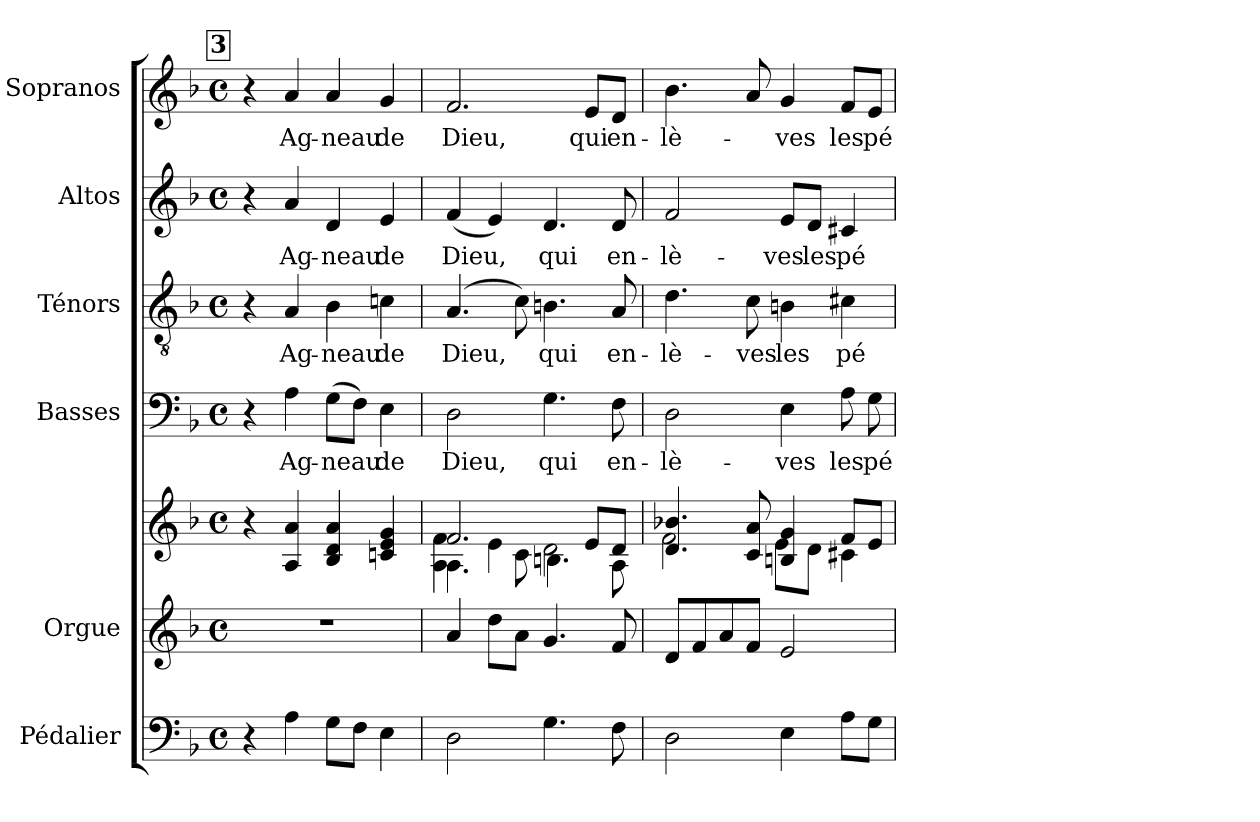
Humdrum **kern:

**kern	**kern	**kern	**kern	**text	**kern	**text	**kern	**text	**kern	**text
*part6	*part5	*part5	*part4	*part4	*part3	*part3	*part2	*part2	*part1	*part1
*staff7	*staff6	*staff5	*staff4	*staff4	*staff3	*staff3	*staff2	*staff2	*staff1	*staff1
*I"Pédalier	*I"Orgue	*	*I"Basses	*	*I"Ténors	*	*I"Altos	*	*I"Sopranos	*
*	*I'Org.	*	*I'B.	*	*I'T.	*	*I'A.	*	*I'S.	*
*clefF4	*clefG2	*clefG2	*clefF4	*	*clefGv2	*	*clefG2	*	*clefG2	*
*	*	*	*	*	*ITrd7c12	*	*	*	*	*
*k[b-]	*k[b-]	*k[b-]	*k[b-]	*	*k[b-]	*	*k[b-]	*	*k[b-]	*
*d:	*d:	*d:	*d:	*	*d:	*	*d:	*	*d:	*
*M4/4	*M4/4	*M4/4	*M4/4	*	*M4/4	*	*M4/4	*	*M4/4	*
*met(c)	*met(c)	*met(c)	*met(c)	*	*met(c)	*	*met(c)	*	*met(c)	*
!!LO:REH:place=s1:color=#000000:enc=box:fs=15.2539:t=3
=16	=16	=16	=16	=16	=16	=16	=16	=16	=16	=16
4r	1r	4r	4r	.	4r	.	4r	.	4r	.
!	!	!	!	!LO:LY:b:color=#000000	!	!	!	!	!	!
!	!	!	!	!	!	!LO:LY:b:color=#000000	!	!	!	!
!	!	!	!	!	!	!	!	!LO:LY:b:color=#000000	!	!
!	!	!	!	!	!	!	!	!	!	!LO:LY:b:color=#000000
4Ai\	.	4Ai/ 4ai	4Ai\	Ag-	4AAi/	Ag-	4ai/	Ag-	4ai/	Ag-
!	!	!	!	!LO:LY:b:color=#000000	!	!	!	!	!	!
!	!	!	!	!	!	!LO:LY:b:color=#000000	!	!	!	!
!	!	!	!	!	!	!	!	!LO:LY:b:color=#000000	!	!
!	!	!	!	!	!	!	!	!	!	!LO:LY:b:color=#000000
8Gi\L	.	4B-i/ 4di 4ai	(8Gi\L	-neau	4BB-i\	-neau	4di/	-neau	4ai/	-neau
8Fi\J	.	.	8Fi\J)	.	.	.	.	.	.	.
!	!	!	!	!LO:LY:b:color=#000000	!	!	!	!	!	!
!	!	!	!	!	!	!LO:LY:b:color=#000000	!	!	!	!
!	!	!	!	!	!	!	!	!LO:LY:b:color=#000000	!	!
!	!	!	!	!	!	!	!	!	!	!LO:LY:b:color=#000000
4Ei\	.	4cni/ 4ei 4gi	4Ei\	de	4Cni\	de	4ei/	de	4gi/	de
=17	=17	=17	=17	=17	=17	=17	=17	=17	=17	=17
*	*	*^	*	*	*	*	*	*	*	*
*	*	*	*^	*	*	*	*	*	*	*	*
!	!	!	!	!	!	!LO:LY:b:color=#000000	!	!	!	!	!	!
!	!	!	!	!	!	!	!	!LO:LY:b:color=#000000	!	!	!	!
!	!	!	!	!	!	!	!	!	!	!LO:LY:b:color=#000000	!	!
!	!	!	!	!	!	!	!	!	!	!	!	!LO:LY:b:color=#000000
2Di\	4ai/	2.fi/	4Ai\ 4fi	4.Ai\	2Di\	Dieu,	(4.AAi/	Dieu,	(4fi/	Dieu,	2.fi/	Dieu,
.	8ddi\L	.	4ei\	.	.	.	.	.	4ei/)	.	.	.
.	8ai\J	.	.	8ci\	.	.	8Ci\)	.	.	.	.	.
!	!	!	!	!	!	!LO:LY:b:color=#000000	!	!	!	!	!	!
!	!	!	!	!	!	!	!	!LO:LY:b:color=#000000	!	!	!	!
!	!	!	!	!	!	!	!	!	!	!LO:LY:b:color=#000000	!	!
4.Gi\	4.gi/	.	2di\	4.Bni\	4.Gi\	qui	4.BBni\	qui	4.di/	qui	.	.
!	!	!	!	!	!	!	!	!	!	!	!	!LO:LY:b:color=#000000
.	.	8ei/L	.	.	.	.	.	.	.	.	8ei/L	qui
!	!	!	!	!	!	!LO:LY:b:color=#000000	!	!	!	!	!	!
!	!	!	!	!	!	!	!	!LO:LY:b:color=#000000	!	!	!	!
!	!	!	!	!	!	!	!	!	!	!LO:LY:b:color=#000000	!	!
!	!	!	!	!	!	!	!	!	!	!	!	!LO:LY:b:color=#000000
8Fi\	8fi/	8di/J	.	8Ai\	8Fi\	en-	8AAi/	en-	8di/	en-	8di/J	en-
*	*	*	*v	*v	*	*	*	*	*	*	*	*
!!LO:LB:g=z
=18	=18	=18	=18	=18	=18	=18	=18	=18	=18	=18	=18
*	*	*	*^	*	*	*	*	*	*	*	*
!	!	!	!	!	!	!LO:LY:b:color=#000000	!	!	!	!	!	!
*	*	*	*v	*v	*	*	*	*	*	*	*	*
*	*	*	*^	*	*	*	*	*	*	*	*
!	!	!	!	!	!	!	!	!LO:LY:b:color=#000000	!	!	!	!
*	*	*	*v	*v	*	*	*	*	*	*	*	*
*	*	*	*^	*	*	*	*	*	*	*	*
!	!	!	!	!	!	!	!	!	!	!LO:LY:b:color=#000000	!	!
*	*	*	*v	*v	*	*	*	*	*	*	*	*
*	*	*	*^	*	*	*	*	*	*	*	*
!	!	!	!	!	!	!	!	!	!	!	!	!LO:LY:b:color=#000000
*	*	*	*v	*v	*	*	*	*	*	*	*	*
2Di\	8di/L	4.di/ 4.b-Xi	2fi\	2Di\	-lè-	4.Di\	-lè-	2fi/	-lè-	4.b-i\	-lè-
.	8fi/	.	.	.	.	.	.	.	.	.	.
.	8ai/	.	.	.	.	.	.	.	.	.	.
!	!	!	!	!	!	!	!LO:LY:b:color=#000000	!	!	!	!
.	8fi/J	8ci/ 8ai	.	.	.	8Ci\	-ves	.	.	8ai/	.
!	!	!	!	!	!LO:LY:b:color=#000000	!	!	!	!	!	!
!	!	!	!	!	!	!	!LO:LY:b:color=#000000	!	!	!	!
!	!	!	!	!	!	!	!	!	!LO:LY:b:color=#000000	!	!
!	!	!	!	!	!	!	!	!	!	!	!LO:LY:b:color=#000000
4Ei\	2ei/	4Bni/ 4gi	8ei\L	4Ei\	-ves	4BBni\	les	8ei/L	-ves	4gi/	-ves
!	!	!	!	!	!	!	!	!	!LO:LY:b:color=#000000	!	!
.	.	.	8di\J	.	.	.	.	8di/J	les	.	.
!	!	!	!	!	!LO:LY:b:color=#000000	!	!	!	!	!	!
!	!	!	!	!	!	!	!LO:LY:b:color=#000000	!	!	!	!
!	!	!	!	!	!	!	!	!	!LO:LY:b:color=#000000	!	!
!	!	!	!	!	!	!	!	!	!	!	!LO:LY:b:color=#000000
8Ai\L	.	8fi/L	4c#Xi\	8Ai\	les	4C#Xi\	pé-	4c#Xi/	pé-	8fi/L	les
!	!	!	!	!	!LO:LY:b:color=#000000	!	!	!	!	!	!
!	!	!	!	!	!	!	!	!	!	!	!LO:LY:b:color=#000000
8Gi\J	.	8ei/J	.	8Gi\	pé-	.	.	.	.	8ei/J	pé-
*	*	*v	*v	*	*	*	*	*	*	*	*
=	=	=	=	=	=	=	=	=	=	=
*-	*-	*-	*-	*-	*-	*-	*-	*-	*-	*-
